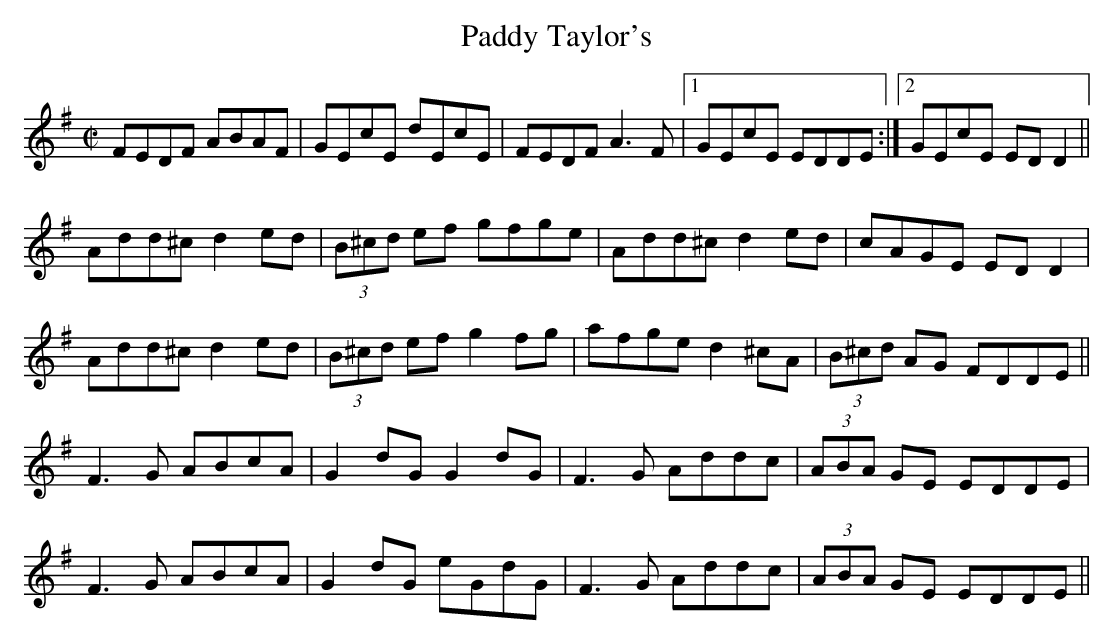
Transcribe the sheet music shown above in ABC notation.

X:1
T:Paddy Taylor's
M:C|
L:1/8
K:DMix
FEDF ABAF|GEcE dEcE|FEDF A3 F|1 GEcE EDDE :|2 GEcE ED D2 ||
Add^c d2 ed|(3B^cd ef gfge|Add^c d2 ed|cAGE ED D2 |
Add^c d2 ed|(3B^cd ef g2 fg|afge d2 ^cA|(3B^cd AG FDDE||
F3 G ABcA|G2 dG G2 dG|F3 G Addc|(3ABA GE EDDE|
F3 G ABcA|G2 dG eGdG|F3 G Addc|(3ABA GE EDDE ||
